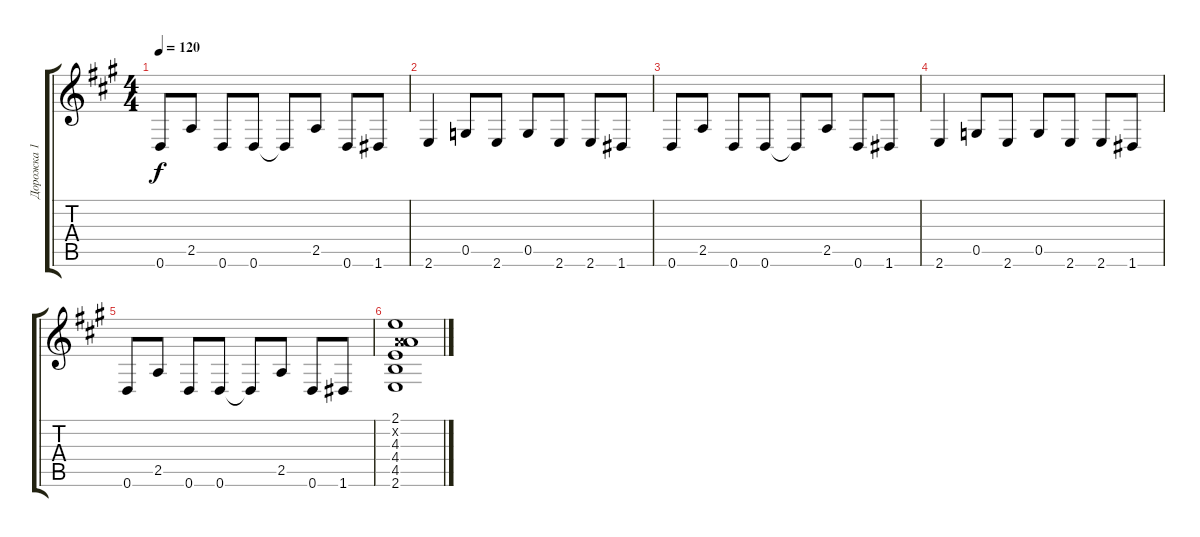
\track ("Дорожка 1" "Дорожка 1") {instrument electricguitarclean}
\staff {score tabs}
\tuning (D4 A3 F3 C3 G2 D2) {hide}
\ts (4 4)
\tempo 120
\clef g2
\ks a
0.6.8{dy f} 2.5.8 0.6.8 0.6.8 0.6{t}.8 2.5.8 0.6.8 1.6.8 |
2.6.4 0.5.8 2.6.8 0.5.8 2.6.8 2.6.8 1.6.8 |
0.6.8 2.5.8 0.6.8 0.6.8 0.6{t}.8 2.5.8 0.6.8 1.6.8 |
2.6.4 0.5.8 2.6.8 0.5.8 2.6.8 2.6.8 1.6.8 |
0.6.8 2.5.8 0.6.8 0.6.8 0.6{t}.8 2.5.8 0.6.8 1.6.8 |
(2.1 0.2{x} 4.3 4.4 4.5 2.6).1
